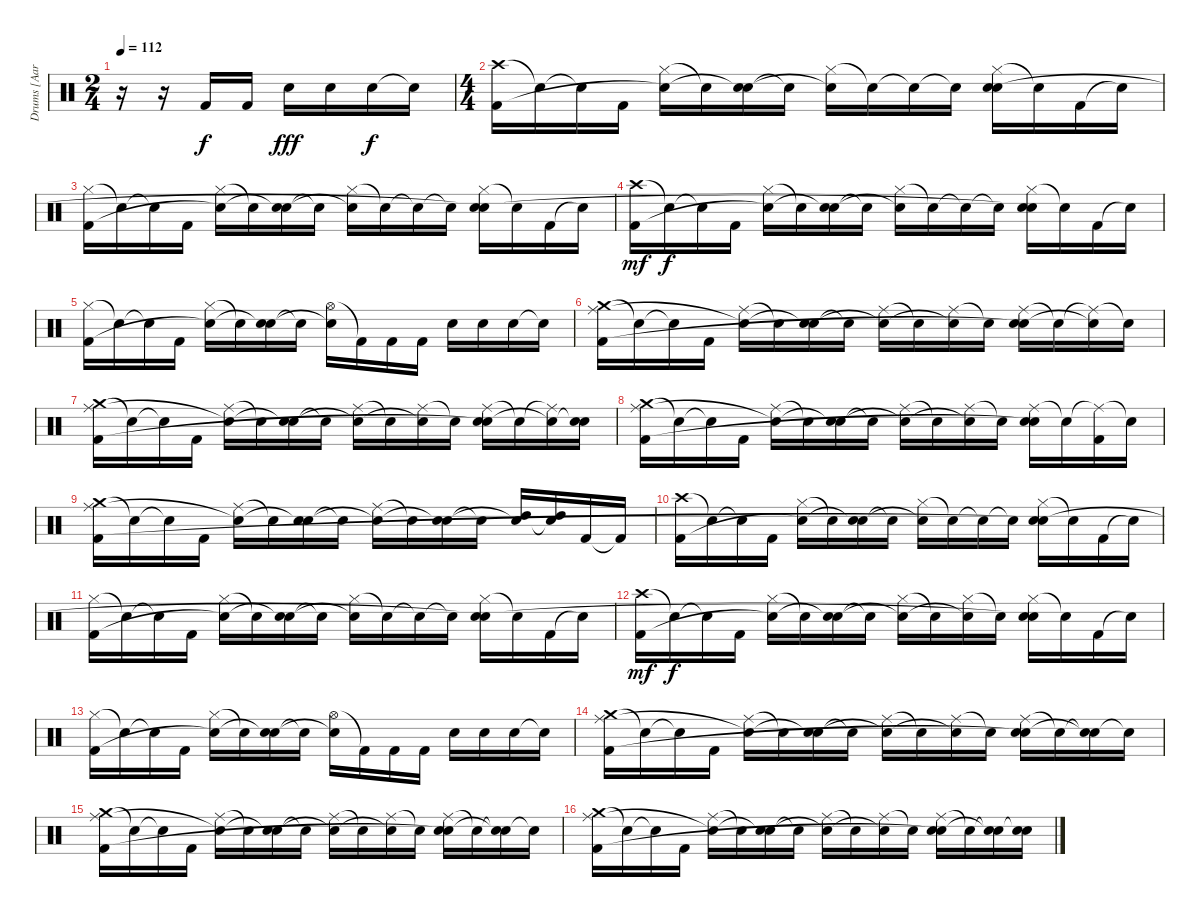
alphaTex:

\track ("Drums [Aaron Harris]" "Drums [Aar") {instrument percussion}
\staff {score}
\articulation defaults
\ts (2 4)
\tempo 112
\clef neutral
\ks c
r.16{dy f} r.16 "Kick (hit) 2".16 "Kick (hit) 2".16 "Electric Snare (hit)".16{dy fff} "Electric Snare (hit)".16 "Electric Snare (hit)".16{dy f} "Electric Snare (hit)"{t}.16 |
\ts (4 4)
("Crash high (hit)" "Kick (hit) 2").16 "Snare (hit)"{t}.16 "Snare (hit)"{t}.16 "Kick (hit) 2".16 ("Hi-Hat (closed)" "Snare (hit)"{t}).16 "Snare (hit)"{t}.16 ("Electric Snare (hit)" "Snare (hit)"{t}).16 "Snare (hit)"{t}.16 ("Hi-Hat (closed)" "Snare (hit)"{t}).16 "Snare (hit)"{t}.16 "Snare (hit)"{t}.16 "Snare (hit)"{t}.16 ("Hi-Hat (closed)" "Electric Snare (hit)" "Snare (hit)").16 "Snare (hit)"{t}.16 "Kick (hit) 2".16 "Snare (hit)"{t}.16 |
("Hi-Hat (closed)" "Kick (hit) 2").16 "Snare (hit)"{t}.16 "Snare (hit)"{t}.16 "Kick (hit) 2".16 ("Hi-Hat (closed)" "Snare (hit)"{t}).16 "Snare (hit)"{t}.16 ("Electric Snare (hit)" "Snare (hit)"{t}).16 "Snare (hit)"{t}.16 ("Hi-Hat (closed)" "Snare (hit)"{t}).16 "Snare (hit)"{t}.16 "Snare (hit)"{t}.16 "Snare (hit)"{t}.16 ("Hi-Hat (closed)" "Electric Snare (hit)" "Snare (hit)"{t}).16 "Snare (hit)"{t}.16 "Kick (hit) 2".16 "Snare (hit)"{t}.16 |
("Crash high (hit)" "Kick (hit) 2").16{dy mf} "Snare (hit)"{t}.16{dy f} "Snare (hit)"{t}.16 "Kick (hit) 2".16 ("Hi-Hat (closed)" "Snare (hit)"{t}).16 "Snare (hit)"{t}.16 ("Electric Snare (hit)" "Snare (hit)"{t}).16 "Snare (hit)"{t}.16 ("Hi-Hat (closed)" "Snare (hit)"{t}).16 "Snare (hit)"{t}.16 "Snare (hit)"{t}.16 "Snare (hit)"{t}.16 ("Hi-Hat (closed)" "Electric Snare (hit)" "Snare (hit)"{t}).16 "Snare (hit)"{t}.16 "Kick (hit) 2".16 "Snare (hit)"{t}.16 |
("Hi-Hat (closed)" "Kick (hit) 2").16 "Snare (hit)"{t}.16 "Snare (hit)"{t}.16 "Kick (hit) 2".16 ("Hi-Hat (closed)" "Snare (hit)"{t}).16 "Snare (hit)"{t}.16 ("Electric Snare (hit)" "Snare (hit)"{t}).16 "Snare (hit)"{t}.16 ("Hi-Hat (open)" "Snare (hit)"{t}).16 "Kick (hit) 2"{t}.16 "Kick (hit) 2".16 "Kick (hit) 2".16 "Electric Snare (hit)".16 "Electric Snare (hit)".16 "Electric Snare (hit)".16 "Snare (hit)"{t}.16 |
("Crash medium (hit)" "Ride (middle)" "Kick (hit) 2").16 "Snare (hit)"{t}.16 "Snare (hit)"{t}.16 "Kick (hit) 2".16 ("Ride (middle)" "Snare (hit)"{t}).16 "Snare (hit)"{t}.16 ("Electric Snare (hit)" "Snare (hit)"{t}).16 "Snare (hit)"{t}.16 ("Ride (middle)" "Snare (hit)"{t}).16 "Snare (hit)"{t}.16 ("Ride (middle)" "Snare (hit)"{t}).16 "Snare (hit)"{t}.16 ("Ride (middle)" "Electric Snare (hit)" "Snare (hit)"{t}).16 "Snare (hit)"{t}.16 ("Ride (middle)"{t} "Snare (hit)"{t}).16 "Snare (hit)"{t}.16 |
("Crash medium (hit)" "Ride (middle)" "Kick (hit) 2").16 "Snare (hit)"{t}.16 "Snare (hit)"{t}.16 "Kick (hit) 2".16 ("Ride (middle)" "Snare (hit)"{t}).16 "Snare (hit)"{t}.16 ("Electric Snare (hit)" "Snare (hit)"{t}).16 "Snare (hit)"{t}.16 ("Ride (middle)" "Snare (hit)"{t}).16 "Snare (hit)"{t}.16 ("Ride (middle)" "Snare (hit)"{t}).16 "Snare (hit)"{t}.16 ("Ride (middle)" "Electric Snare (hit)" "Snare (hit)"{t}).16 "Snare (hit)"{t}.16 ("Ride (middle)"{t} "Snare (hit)"{t}).16 ("Electric Snare (hit)" "Snare (hit)"{t}).16 |
("Crash medium (hit)" "Ride (middle)" "Kick (hit) 2").16 "Snare (hit)"{t}.16 "Snare (hit)"{t}.16 "Kick (hit) 2".16 ("Ride (middle)" "Snare (hit)"{t}).16 "Snare (hit)"{t}.16 ("Electric Snare (hit)" "Snare (hit)"{t}).16 "Snare (hit)"{t}.16 ("Ride (middle)" "Snare (hit)"{t}).16 "Snare (hit)"{t}.16 ("Ride (middle)" "Snare (hit)"{t}).16 "Snare (hit)"{t}.16 ("Ride (middle)" "Electric Snare (hit)" "Snare (hit)"{t}).16 "Snare (hit)"{t}.16 ("Ride (middle)"{t} "Kick (hit) 2").16 "Snare (hit)"{t}.16 |
("Crash medium (hit)" "Ride (middle)" "Kick (hit) 2").16 "Snare (hit)"{t}.16 "Snare (hit)"{t}.16 "Kick (hit) 2".16 ("Ride (middle)" "Snare (hit)"{t}).16 "Snare (hit)"{t}.16 ("Electric Snare (hit)" "Snare (hit)"{t}).16 "Snare (hit)"{t}.16 ("Ride (middle)" "Snare (hit)"{t}).16 "Snare (hit)"{t}.16 ("Electric Snare (hit)" "Snare (hit)"{t}).16 "Snare (hit)"{t}.16 ("High Tom (hit)" "Snare (hit)"{t}).16 ("High Tom (hit)" "Snare (hit)"{t}).16 "Kick (hit) 2".16 "Kick (hit) 2"{t}.16 |
("Crash high (hit)" "Kick (hit) 2").16 "Snare (hit)"{t}.16 "Snare (hit)"{t}.16 "Kick (hit) 2".16 ("Hi-Hat (closed)" "Snare (hit)"{t}).16 "Snare (hit)"{t}.16 ("Electric Snare (hit)" "Snare (hit)"{t}).16 "Snare (hit)"{t}.16 ("Hi-Hat (closed)" "Snare (hit)"{t}).16 "Snare (hit)"{t}.16 "Snare (hit)"{t}.16 "Snare (hit)"{t}.16 ("Hi-Hat (closed)" "Electric Snare (hit)" "Snare (hit)"{t}).16 "Snare (hit)"{t}.16 "Kick (hit) 2".16 "Snare (hit)"{t}.16 |
("Hi-Hat (closed)" "Kick (hit) 2").16 "Snare (hit)"{t}.16 "Snare (hit)"{t}.16 "Kick (hit) 2".16 ("Hi-Hat (closed)" "Snare (hit)"{t}).16 "Snare (hit)"{t}.16 ("Electric Snare (hit)" "Snare (hit)"{t}).16 "Snare (hit)"{t}.16 ("Hi-Hat (closed)" "Snare (hit)"{t}).16 "Snare (hit)"{t}.16 "Snare (hit)"{t}.16 "Snare (hit)"{t}.16 ("Hi-Hat (closed)" "Electric Snare (hit)" "Snare (hit)"{t}).16 "Snare (hit)"{t}.16 "Kick (hit) 2".16 "Snare (hit)"{t}.16 |
("Crash high (hit)" "Kick (hit) 2").16{dy mf} "Snare (hit)"{t}.16{dy f} "Snare (hit)"{t}.16 "Kick (hit) 2".16 ("Hi-Hat (closed)" "Snare (hit)"{t}).16 "Snare (hit)"{t}.16 ("Electric Snare (hit)" "Snare (hit)"{t}).16 "Snare (hit)"{t}.16 ("Hi-Hat (closed)" "Snare (hit)"{t}).16 "Snare (hit)"{t}.16 ("Hi-Hat (closed)" "Snare (hit)"{t}).16 "Snare (hit)"{t}.16 ("Hi-Hat (closed)" "Electric Snare (hit)" "Snare (hit)"{t}).16 "Snare (hit)"{t}.16 "Kick (hit) 2".16 "Snare (hit)"{t}.16 |
("Hi-Hat (closed)" "Kick (hit) 2").16 "Snare (hit)"{t}.16 "Snare (hit)"{t}.16 "Kick (hit) 2".16 ("Hi-Hat (closed)" "Snare (hit)"{t}).16 "Snare (hit)"{t}.16 ("Electric Snare (hit)" "Snare (hit)"{t}).16 "Snare (hit)"{t}.16 ("Hi-Hat (open)" "Snare (hit)"{t}).16 "Kick (hit) 2"{t}.16 "Kick (hit) 2".16 "Kick (hit) 2".16 "Electric Snare (hit)".16 "Electric Snare (hit)".16 "Electric Snare (hit)".16 "Snare (hit)"{t}.16 |
("Crash medium (hit)" "Ride (middle)" "Kick (hit) 2").16 "Snare (hit)"{t}.16 "Snare (hit)"{t}.16 "Kick (hit) 2".16 ("Ride (middle)" "Snare (hit)"{t}).16 "Snare (hit)"{t}.16 ("Electric Snare (hit)" "Snare (hit)"{t}).16 "Snare (hit)"{t}.16 ("Ride (middle)" "Snare (hit)"{t}).16 "Snare (hit)"{t}.16 ("Ride (middle)" "Snare (hit)"{t}).16 "Snare (hit)"{t}.16 ("Ride (middle)" "Electric Snare (hit)" "Snare (hit)"{t}).16 "Snare (hit)"{t}.16 ("Snare (hit)"{t} "Snare (hit)"{t}).16 "Snare (hit)"{t}.16 |
("Crash medium (hit)" "Ride (middle)" "Kick (hit) 2").16 "Snare (hit)"{t}.16 "Snare (hit)"{t}.16 "Kick (hit) 2".16 ("Ride (middle)" "Snare (hit)"{t}).16 "Snare (hit)"{t}.16 ("Electric Snare (hit)" "Snare (hit)"{t}).16 "Snare (hit)"{t}.16 ("Ride (middle)" "Snare (hit)"{t}).16 "Snare (hit)"{t}.16 ("Ride (middle)" "Snare (hit)"{t}).16 "Snare (hit)"{t}.16 ("Ride (middle)" "Electric Snare (hit)" "Snare (hit)"{t}).16 "Snare (hit)"{t}.16 ("Snare (hit)"{t} "Snare (hit)"{t}).16 "Snare (hit)"{t}.16 |
("Crash medium (hit)" "Ride (middle)" "Kick (hit) 2").16 "Snare (hit)"{t}.16 "Snare (hit)"{t}.16 "Kick (hit) 2".16 ("Ride (middle)" "Snare (hit)"{t}).16 "Snare (hit)"{t}.16 ("Electric Snare (hit)" "Snare (hit)"{t}).16 "Snare (hit)"{t}.16 ("Ride (middle)" "Snare (hit)"{t}).16 "Snare (hit)"{t}.16 ("Ride (middle)" "Snare (hit)"{t}).16 "Snare (hit)"{t}.16 ("Ride (middle)" "Electric Snare (hit)" "Snare (hit)"{t}).16 "Snare (hit)"{t}.16 ("Snare (hit)"{t} "Snare (hit)"{t}).16 ("Electric Snare (hit)" "Snare (hit)"{t}).16
